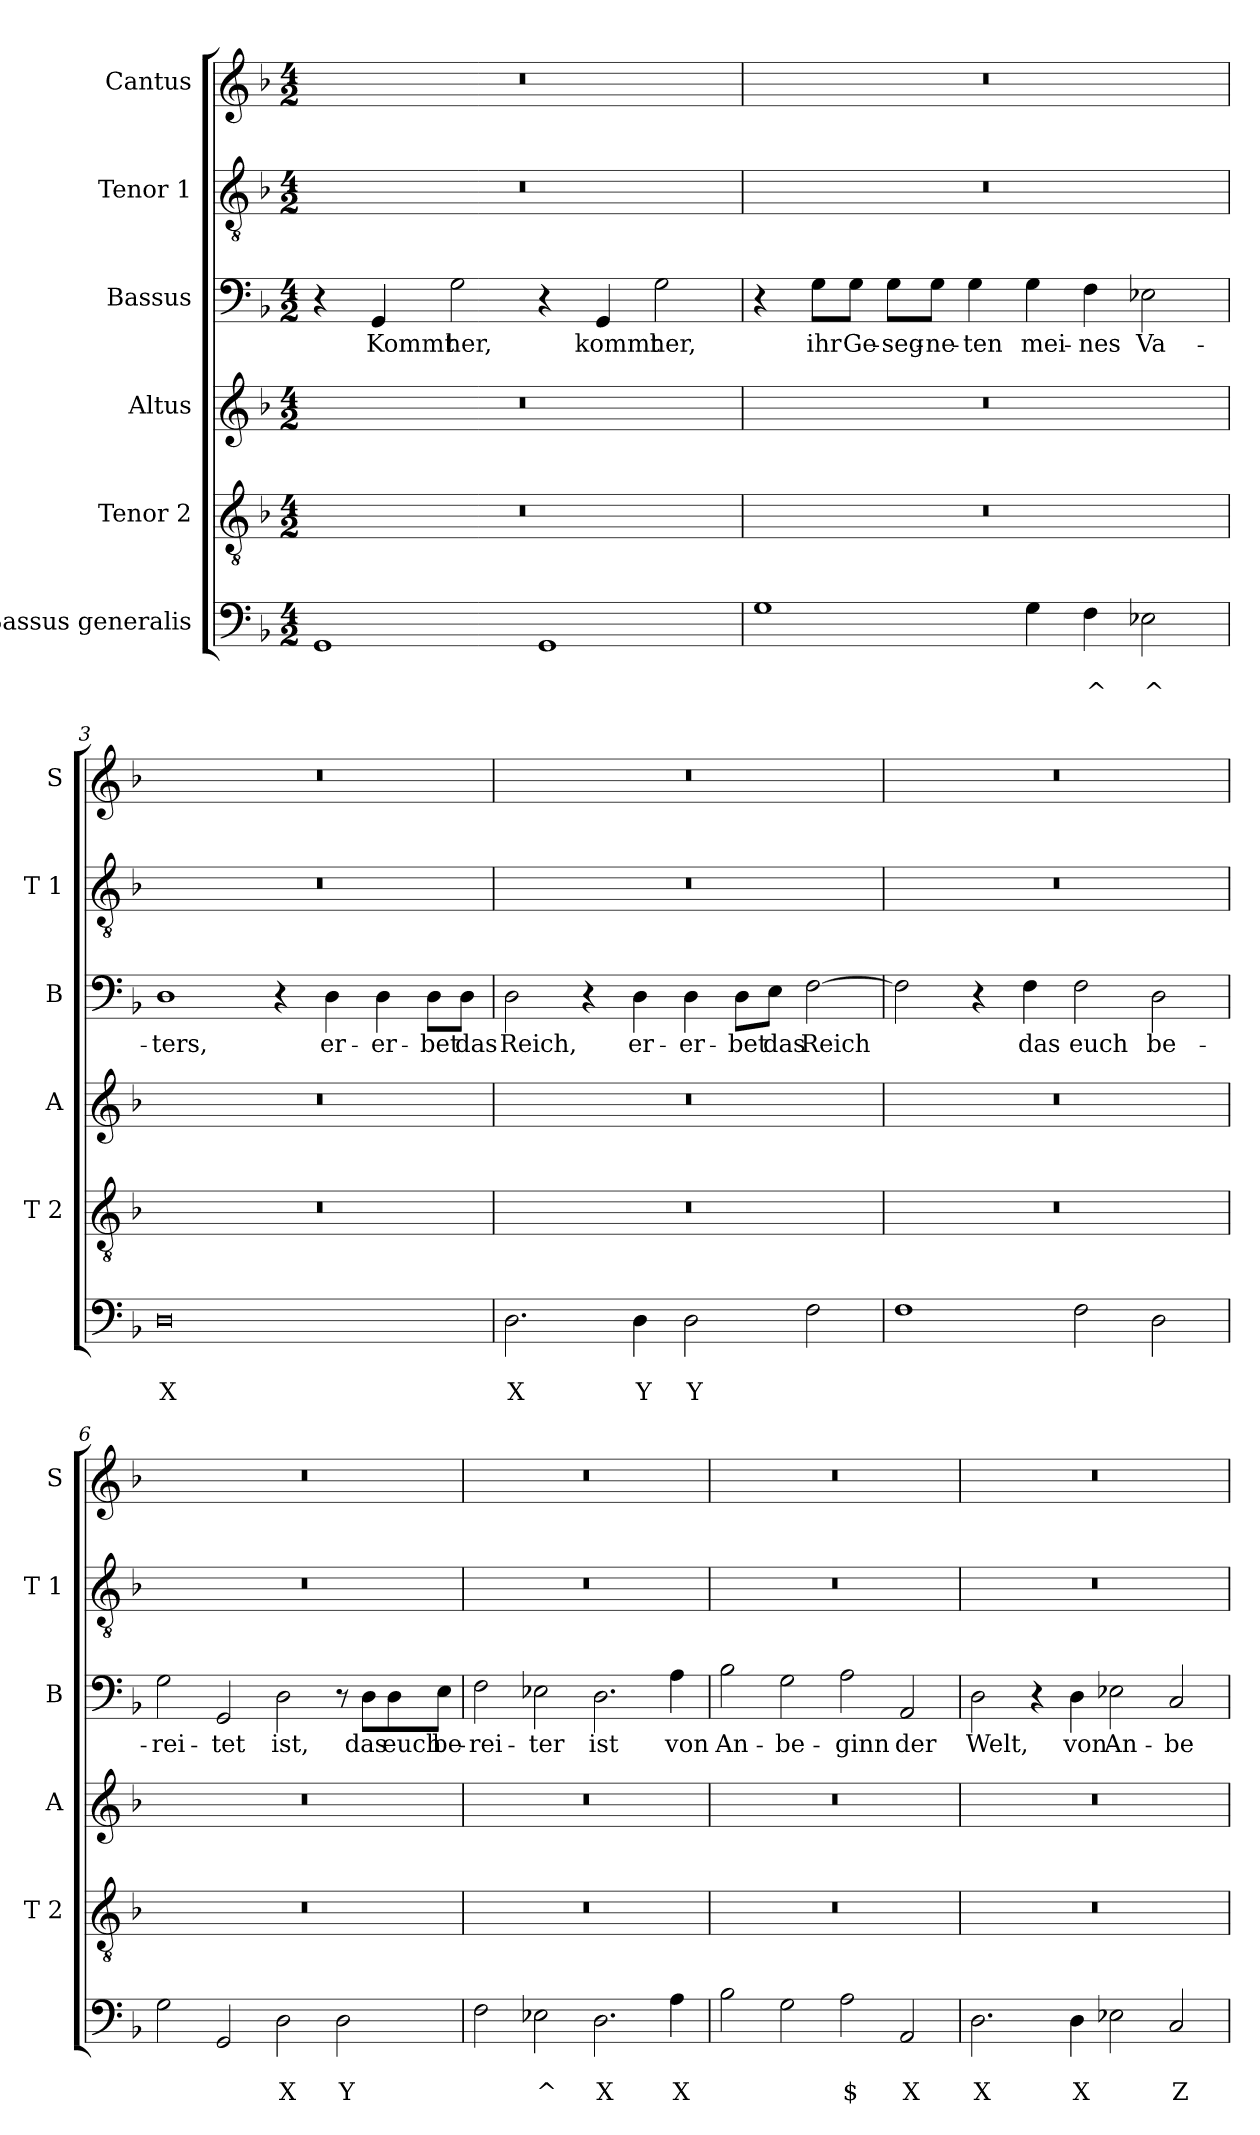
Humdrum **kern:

**kern	**text	**text	**kern	**kern	**kern	**text	**kern	**kern
*part6	*part6	*part6	*part5	*part4	*part3	*part3	*part2	*part1
*staff6	*staff6	*staff6	*staff5	*staff4	*staff3	*staff3	*staff2	*staff1
*I"Bassus generalis	*	*	*I"Tenor 2	*I"Altus	*I"Bassus	*	*I"Tenor 1	*I"Cantus
*	*	*	*I'T 2	*I'A	*I'B	*	*I'T 1	*I'S
*clefF4	*	*	*clefGv2	*clefG2	*clefF4	*	*clefGv2	*clefG2
*k[b-]	*	*	*k[b-]	*k[b-]	*k[b-]	*	*k[b-]	*k[b-]
*F:	*	*	*F:	*F:	*F:	*	*F:	*F:
*M4/2	*	*	*M4/2	*M4/2	*M4/2	*	*M4/2	*M4/2
=1	=1	=1	=1	=1	=1	=1	=1	=1
1GG	.	.	0r	0r	4r	.	0r	0r
!	!	!	!	!	!	!LO:LY:b	!	!
.	.	.	.	.	4GG/	Kommt	.	.
!	!	!	!	!	!	!LO:LY:b	!	!
.	.	.	.	.	2G\	her,	.	.
1GG	.	.	.	.	4r	.	.	.
!	!	!	!	!	!	!LO:LY:b	!	!
.	.	.	.	.	4GG/	kommt	.	.
!	!	!	!	!	!	!LO:LY:b	!	!
.	.	.	.	.	2G\	her,	.	.
=2	=2	=2	=2	=2	=2	=2	=2	=2
1G	.	.	0r	0r	4r	.	0r	0r
!	!	!	!	!	!	!LO:LY:b	!	!
.	.	.	.	.	8G\L	ihr	.	.
!	!	!	!	!	!	!LO:LY:b	!	!
.	.	.	.	.	8G\J	Ge-	.	.
!	!	!	!	!	!	!LO:LY:b	!	!
.	.	.	.	.	8G\L	-seg-	.	.
!	!	!	!	!	!	!LO:LY:b	!	!
.	.	.	.	.	8G\J	-ne-	.	.
!	!	!	!	!	!	!LO:LY:b	!	!
.	.	.	.	.	4G\	-ten	.	.
!	!	!	!	!	!	!LO:LY:b	!	!
4G\	.	.	.	.	4G\	mei-	.	.
!	!	!LO:LY:b	!	!	!	!LO:LY:b	!	!
4F\	.	^	.	.	4F\	-nes	.	.
!	!	!LO:LY:b	!	!	!	!LO:LY:b	!	!
2E-X\	.	^	.	.	2E-X\	Va-	.	.
=3	=3	=3	=3	=3	=3	=3	=3	=3
!	!	!LO:LY:b	!	!	!	!LO:LY:b	!	!
0D	.	X	0r	0r	1D	-ters,	0r	0r
.	.	.	.	.	4r	.	.	.
!	!	!	!	!	!	!LO:LY:b	!	!
.	.	.	.	.	4D\	er-	.	.
!	!	!	!	!	!	!LO:LY:b	!	!
.	.	.	.	.	4D\	-er-	.	.
!	!	!	!	!	!	!LO:LY:b	!	!
.	.	.	.	.	8D\L	-bet	.	.
!	!	!	!	!	!	!LO:LY:b	!	!
.	.	.	.	.	8D\J	das	.	.
!!LO:LB:g=z
=4	=4	=4	=4	=4	=4	=4	=4	=4
!	!	!LO:LY:b	!	!	!	!LO:LY:b	!	!
2.D\	.	X	0r	0r	2D\	Reich,	0r	0r
.	.	.	.	.	4r	.	.	.
!	!	!LO:LY:b	!	!	!	!LO:LY:b	!	!
4D\	.	Y	.	.	4D\	er-	.	.
!	!	!LO:LY:b	!	!	!	!LO:LY:b	!	!
2D\	.	Y	.	.	4D\	-er-	.	.
!	!	!	!	!	!	!LO:LY:b	!	!
.	.	.	.	.	8D\L	-bet	.	.
!	!	!	!	!	!	!LO:LY:b	!	!
.	.	.	.	.	8E\J	das	.	.
!	!	!	!	!	!	!LO:LY:b	!	!
2F\	.	.	.	.	[2F\	Reich	.	.
=5	=5	=5	=5	=5	=5	=5	=5	=5
1F	.	.	0r	0r	2F\]	.	0r	0r
.	.	.	.	.	4r	.	.	.
!	!	!	!	!	!	!LO:LY:b	!	!
.	.	.	.	.	4F\	das	.	.
!	!	!	!	!	!	!LO:LY:b	!	!
2F\	.	.	.	.	2F\	euch	.	.
!	!	!	!	!	!	!LO:LY:b	!	!
2D\	.	.	.	.	2D\	be-	.	.
=6	=6	=6	=6	=6	=6	=6	=6	=6
!	!	!	!	!	!	!LO:LY:b	!	!
2G\	.	.	0r	0r	2G\	-rei-	0r	0r
!	!	!	!	!	!	!LO:LY:b	!	!
2GG/	.	.	.	.	2GG/	-tet	.	.
!	!	!LO:LY:b	!	!	!	!LO:LY:b	!	!
2D\	.	X	.	.	2D\	ist,	.	.
!	!	!LO:LY:b	!	!	!	!	!	!
2D\	.	Y	.	.	8r	.	.	.
!	!	!	!	!	!	!LO:LY:b	!	!
.	.	.	.	.	8D\L	das	.	.
!	!	!	!	!	!	!LO:LY:b	!	!
.	.	.	.	.	8D\	euch	.	.
!	!	!	!	!	!	!LO:LY:b	!	!
.	.	.	.	.	8E\J	be-	.	.
=7	=7	=7	=7	=7	=7	=7	=7	=7
!	!	!	!	!	!	!LO:LY:b	!	!
2F\	.	.	0r	0r	2F\	-rei-	0r	0r
!	!	!LO:LY:b	!	!	!	!LO:LY:b	!	!
2E-X\	.	^	.	.	2E-X\	-ter	.	.
!	!	!LO:LY:b	!	!	!	!LO:LY:b	!	!
2.D\	.	X	.	.	2.D\	ist	.	.
!	!	!LO:LY:b	!	!	!	!LO:LY:b	!	!
4A\	.	X	.	.	4A\	von	.	.
!!LO:LB:g=z
=8	=8	=8	=8	=8	=8	=8	=8	=8
!	!	!	!	!	!	!LO:LY:b	!	!
2B-\	.	.	0r	0r	2B-\	An-	0r	0r
!	!	!	!	!	!	!LO:LY:b	!	!
2G\	.	.	.	.	2G\	-be-	.	.
!	!	!LO:LY:b	!	!	!	!LO:LY:b	!	!
2A\	.	$	.	.	2A\	-ginn	.	.
!	!	!LO:LY:b	!	!	!	!LO:LY:b	!	!
2AA/	.	X	.	.	2AA/	der	.	.
=9	=9	=9	=9	=9	=9	=9	=9	=9
!	!	!LO:LY:b	!	!	!	!LO:LY:b	!	!
2.D\	.	X	0r	0r	2D\	Welt,	0r	0r
.	.	.	.	.	4r	.	.	.
!	!	!LO:LY:b	!	!	!	!LO:LY:b	!	!
4D\	.	X	.	.	4D\	von	.	.
!	!	!	!	!	!	!LO:LY:b	!	!
2E-X\	.	.	.	.	2E-X\	An-	.	.
!	!	!LO:LY:b	!	!	!	!LO:LY:b	!	!
2C/	.	Z	.	.	2C/	-be-	.	.
=	=	=	=	=	=	=	=	=
*-	*-	*-	*-	*-	*-	*-	*-	*-
